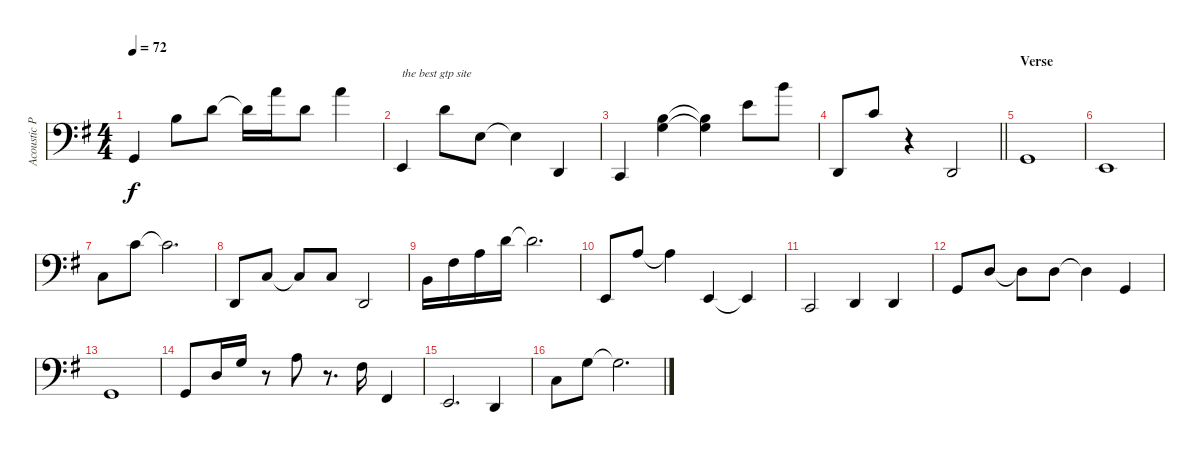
\track ("Acoustic Piano (Staff 2)" "Acoustic P") {instrument acousticgrandpiano}
\staff {score}
\tuning (E4 B3 G3 D3 A2 E2 B1) {hide}
\ts (4 4)
\tempo 72
\clef f4
\ks g
3.6.4{dy f instrument acousticgrandpiano} 0.2.8 3.2.8 3.2{t}.16 5.1.16 3.2.8 5.1.4 |
0.6.4{txt "the best gtp site"} 3.2.8 2.4.8 2.4{t}.4 3.7.4 |
1.7.4 (0.2 0.3).4 (0.2{t} 0.3{t}).4 0.1.8 7.1.8 |
\barLineRight lightlight
3.7.8 1.2.8 r.4 3.7.2 |
\section ("" "Verse")
3.6.1 |
0.6.1 |
3.5.8 1.2.8 1.2{t}.2{d} |
3.7.8 3.5.8 3.5{t}.8 3.5.8 3.7.2 |
2.5.16 4.4.16 2.3.16 3.2.16 3.2{t}.2{d} |
0.6.8 2.3.8 2.3{t}.4 0.6.4 0.6{t}.4 |
1.7.2 3.7.4 3.7.4 |
3.6.8 0.4.8 0.4{t}.8 0.4.8 0.4{t}.4 3.6.4 |
3.6.1 |
3.6.8 0.4.16 0.3.16 r.8 2.3.8 r.8{d} 4.4.16 2.6.4 |
0.6.2{d} 3.7.4 |
3.5.8 0.3.8 0.3{t}.2{d}
